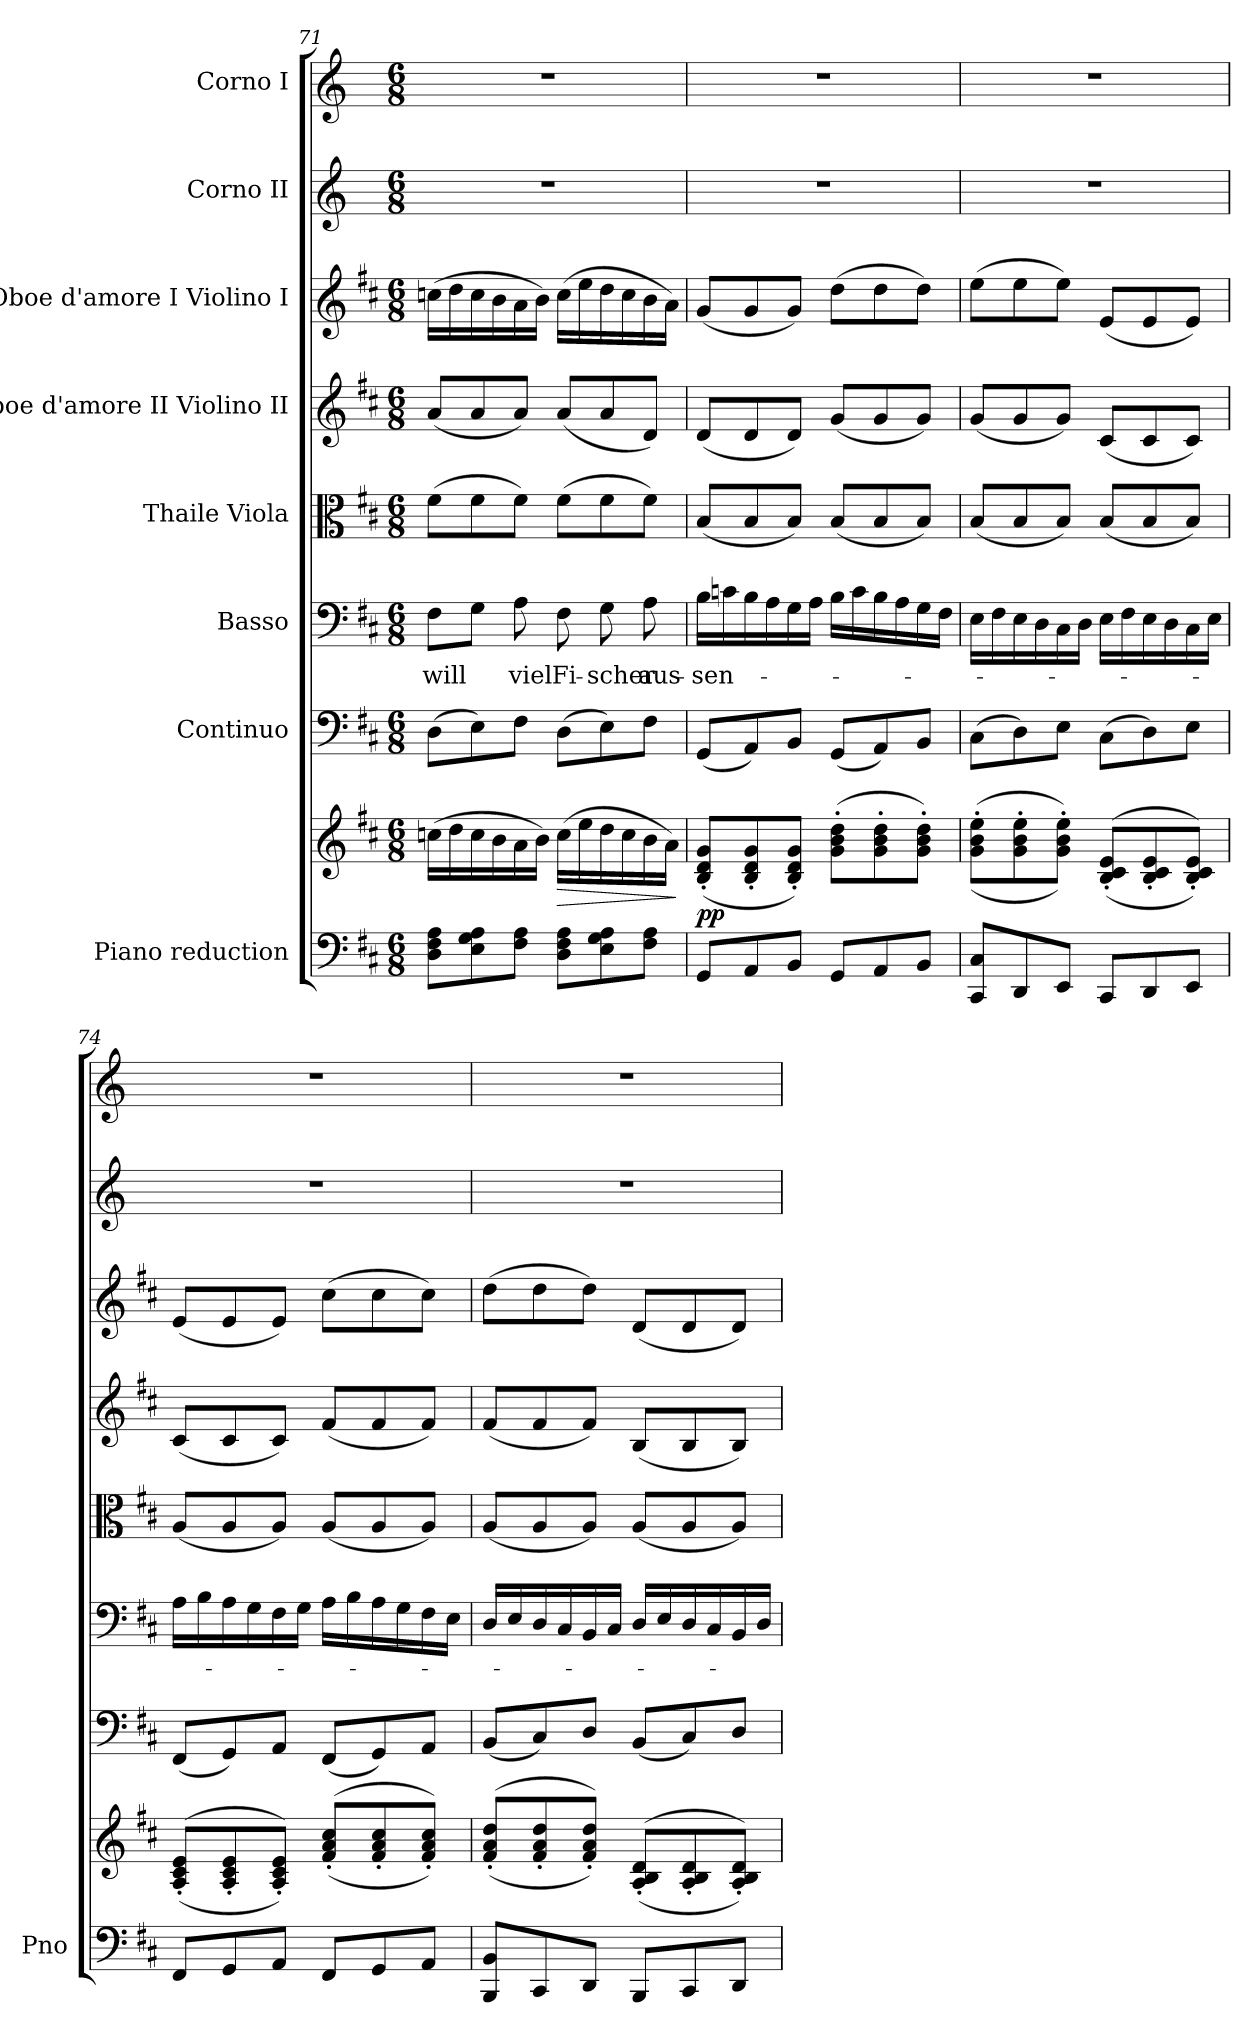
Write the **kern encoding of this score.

**kern	**kern	**dynam	**kern	**kern	**text	**kern	**kern	**kern	**kern	**kern
*part8	*part8	*part8	*part7	*part6	*part6	*part5	*part4	*part3	*part2	*part1
*staff9	*staff8	*staff8/9	*staff7	*staff6	*staff6	*staff5	*staff4	*staff3	*staff2	*staff1
*I"Piano reduction	*	*	*I"Continuo	*I"Basso	*	*I"Thaile Viola	*I"Oboe d'amore II Violino II	*I"Oboe d'amore I Violino I	*I"Corno II	*I"Corno I
*I'Pno	*	*	*	*	*	*	*	*	*	*
*clefF4	*clefG2	*	*clefF4	*clefF4	*	*clefC3	*clefG2	*clefG2	*clefG2	*clefG2
*	*	*	*	*	*	*	*	*	*ITrd3c5	*ITrd3c5
*k[f#c#]	*k[f#c#]	*	*k[f#c#]	*k[f#c#]	*	*k[f#c#]	*k[f#c#]	*k[f#c#]	*k[f#]	*k[f#]
*M6/8	*M6/8	*	*M6/8	*M6/8	*	*M6/8	*M6/8	*M6/8	*M6/8	*M6/8
=71	=71	=71	=71	=71	=71	=71	=71	=71	=71	=71
!	!	!	!	!	!LO:LY:b	!	!	!	!	!
8D\ 8F#\ 8A\L	(>16ccn\LL	.	(>8D\L	8F#\L	will	(>8f#\L	(<8a/L	(>16ccn\LL	2.r	2.r
.	16dd\	.	.	.	.	.	.	16dd\	.	.
8E\ 8G\ 8A\	16cc\	.	8E\)	8G\J	.	8f#\	8a/	16cc\	.	.
.	16b\	.	.	.	.	.	.	16b\	.	.
!	!	!	!	!	!LO:LY:b	!	!	!	!	!
8F#\ 8A\J	16a\	.	8F#\J	8A\	viel	8f#\J)	8a/J)	16a\	.	.
.	16b\JJ)	.	.	.	.	.	.	16b\JJ)	.	.
!	!	!LO:HP:b	!	!	!LO:LY:b	!	!	!	!	!
8D\ 8F#\ 8A\L	(>16cc\LL	>	(>8D\L	8F#\	Fi-	(>8f#\L	(<8a/L	(>16cc\LL	.	.
.	16ee\	.	.	.	.	.	.	16ee\	.	.
!	!	!	!	!	!LO:LY:b	!	!	!	!	!
8E\ 8G\ 8A\	16dd\	.	8E\)	8G\	-scher	8f#\	8a/	16dd\	.	.
.	16cc\	.	.	.	.	.	.	16cc\	.	.
!	!	!	!	!	!LO:LY:b	!	!	!	!	!
8F#\ 8A\J	16b\	.	8F#\J	8A\	aus-	8f#\J)	8d/J)	16b\	.	.
.	16a\JJ)	.	.	.	.	.	.	16a\JJ)	.	.
.	.	]	.	.	.	.	.	.	.	.
!!LO:LB:g=z
=72	=72	=72	=72	=72	=72	=72	=72	=72	=72	=72
!	!	!LO:DY:b	!	!	!LO:LY:b	!	!	!	!	!
8GG/L	(<8B/' 8d/' 8g/'L	pp	(<8GG/L	16B\LL	-sen-	(<8B/L	(<8d/L	(<8g/L	2.r	2.r
.	.	.	.	16cn\	.	.	.	.	.	.
8AA/	8B/' 8d/' 8g/'	.	8AA/)	16B\	.	8B/	8d/	8g/	.	.
.	.	.	.	16A\	.	.	.	.	.	.
8BB/J	8B/' 8d/' 8g/'J)	.	8BB/J	16G\	.	8B/J)	8d/J)	8g/J)	.	.
.	.	.	.	16A\JJ	.	.	.	.	.	.
8GG/L	(>8g\' 8b\' 8dd\'L	.	(<8GG/L	16B\LL	.	(<8B/L	(<8g/L	(>8dd\L	.	.
.	.	.	.	16c\	.	.	.	.	.	.
8AA/	8g\' 8b\' 8dd\'	.	8AA/)	16B\	.	8B/	8g/	8dd\	.	.
.	.	.	.	16A\	.	.	.	.	.	.
8BB/J	8g\' 8b\' 8dd\'J)	.	8BB/J	16G\	.	8B/J)	8g/J)	8dd\J)	.	.
.	.	.	.	16F#\JJ	.	.	.	.	.	.
=73	=73	=73	=73	=73	=73	=73	=73	=73	=73	=73
8CC#/ 8C#/L	(>(>8g\' 8b\' 8ee\'L	.	(>8C#\L	16E\LL	.	(<8B/L	(<8g/L	(>8ee\L	2.r	2.r
.	.	.	.	16F#\	.	.	.	.	.	.
8DD/	8g\' 8b\' 8ee\'	.	8D\)	16E\	.	8B/	8g/	8ee\	.	.
.	.	.	.	16D\	.	.	.	.	.	.
8EE/J	8g\' 8b\' 8ee\'J))	.	8E\J	16C#\	.	8B/J)	8g/J)	8ee\J)	.	.
.	.	.	.	16D\JJ	.	.	.	.	.	.
8CC#/L	(<(<8B/' 8c#/' 8e/'L	.	(>8C#\L	16E\LL	.	(<8B/L	(<8c#/L	(<8e/L	.	.
.	.	.	.	16F#\	.	.	.	.	.	.
8DD/	8B/' 8c#/' 8e/'	.	8D\)	16E\	.	8B/	8c#/	8e/	.	.
.	.	.	.	16D\	.	.	.	.	.	.
8EE/J	8B/' 8c#/' 8e/'J))	.	8E\J	16C#\	.	8B/J)	8c#/J)	8e/J)	.	.
.	.	.	.	16E\JJ	.	.	.	.	.	.
=74	=74	=74	=74	=74	=74	=74	=74	=74	=74	=74
8FF#/L	(<(<8A/' 8c#/' 8e/'L	.	(<8FF#/L	16A\LL	.	(<8A/L	(<8c#/L	(<8e/L	2.r	2.r
.	.	.	.	16B\	.	.	.	.	.	.
8GG/	8A/' 8c#/' 8e/'	.	8GG/)	16A\	.	8A/	8c#/	8e/	.	.
.	.	.	.	16G\	.	.	.	.	.	.
8AA/J	8A/' 8c#/' 8e/'J))	.	8AA/J	16F#\	.	8A/J)	8c#/J)	8e/J)	.	.
.	.	.	.	16G\JJ	.	.	.	.	.	.
8FF#/L	(<(<8f#/' 8a/' 8cc#/'L	.	(<8FF#/L	16A\LL	.	(<8A/L	(<8f#/L	(>8cc#\L	.	.
.	.	.	.	16B\	.	.	.	.	.	.
8GG/	8f#/' 8a/' 8cc#/'	.	8GG/)	16A\	.	8A/	8f#/	8cc#\	.	.
.	.	.	.	16G\	.	.	.	.	.	.
8AA/J	8f#/' 8a/' 8cc#/'J))	.	8AA/J	16F#\	.	8A/J)	8f#/J)	8cc#\J)	.	.
.	.	.	.	16E\JJ	.	.	.	.	.	.
=75	=75	=75	=75	=75	=75	=75	=75	=75	=75	=75
8BBB/ 8BB/L	(<(<8f#/' 8a/' 8dd/'L	.	(<8BB/L	16D/LL	.	(<8A/L	(<8f#/L	(>8dd\L	2.r	2.r
.	.	.	.	16E/	.	.	.	.	.	.
8CC#/	8f#/' 8a/' 8dd/'	.	8C#/)	16D/	.	8A/	8f#/	8dd\	.	.
.	.	.	.	16C#/	.	.	.	.	.	.
8DD/J	8f#/' 8a/' 8dd/'J))	.	8D/J	16BB/	.	8A/J)	8f#/J)	8dd\J)	.	.
.	.	.	.	16C#/JJ	.	.	.	.	.	.
8BBB/L	(<(<8A/' 8B/' 8d/'L	.	(<8BB/L	16D/LL	.	(<8A/L	(<8B/L	(<8d/L	.	.
.	.	.	.	16E/	.	.	.	.	.	.
8CC#/	8A/' 8B/' 8d/'	.	8C#/)	16D/	.	8A/	8B/	8d/	.	.
.	.	.	.	16C#/	.	.	.	.	.	.
8DD/J	8A/' 8B/' 8d/'J))	.	8D/J	16BB/	.	8A/J)	8B/J)	8d/J)	.	.
.	.	.	.	16D/JJ	.	.	.	.	.	.
=	=	=	=	=	=	=	=	=	=	=
*-	*-	*-	*-	*-	*-	*-	*-	*-	*-	*-
